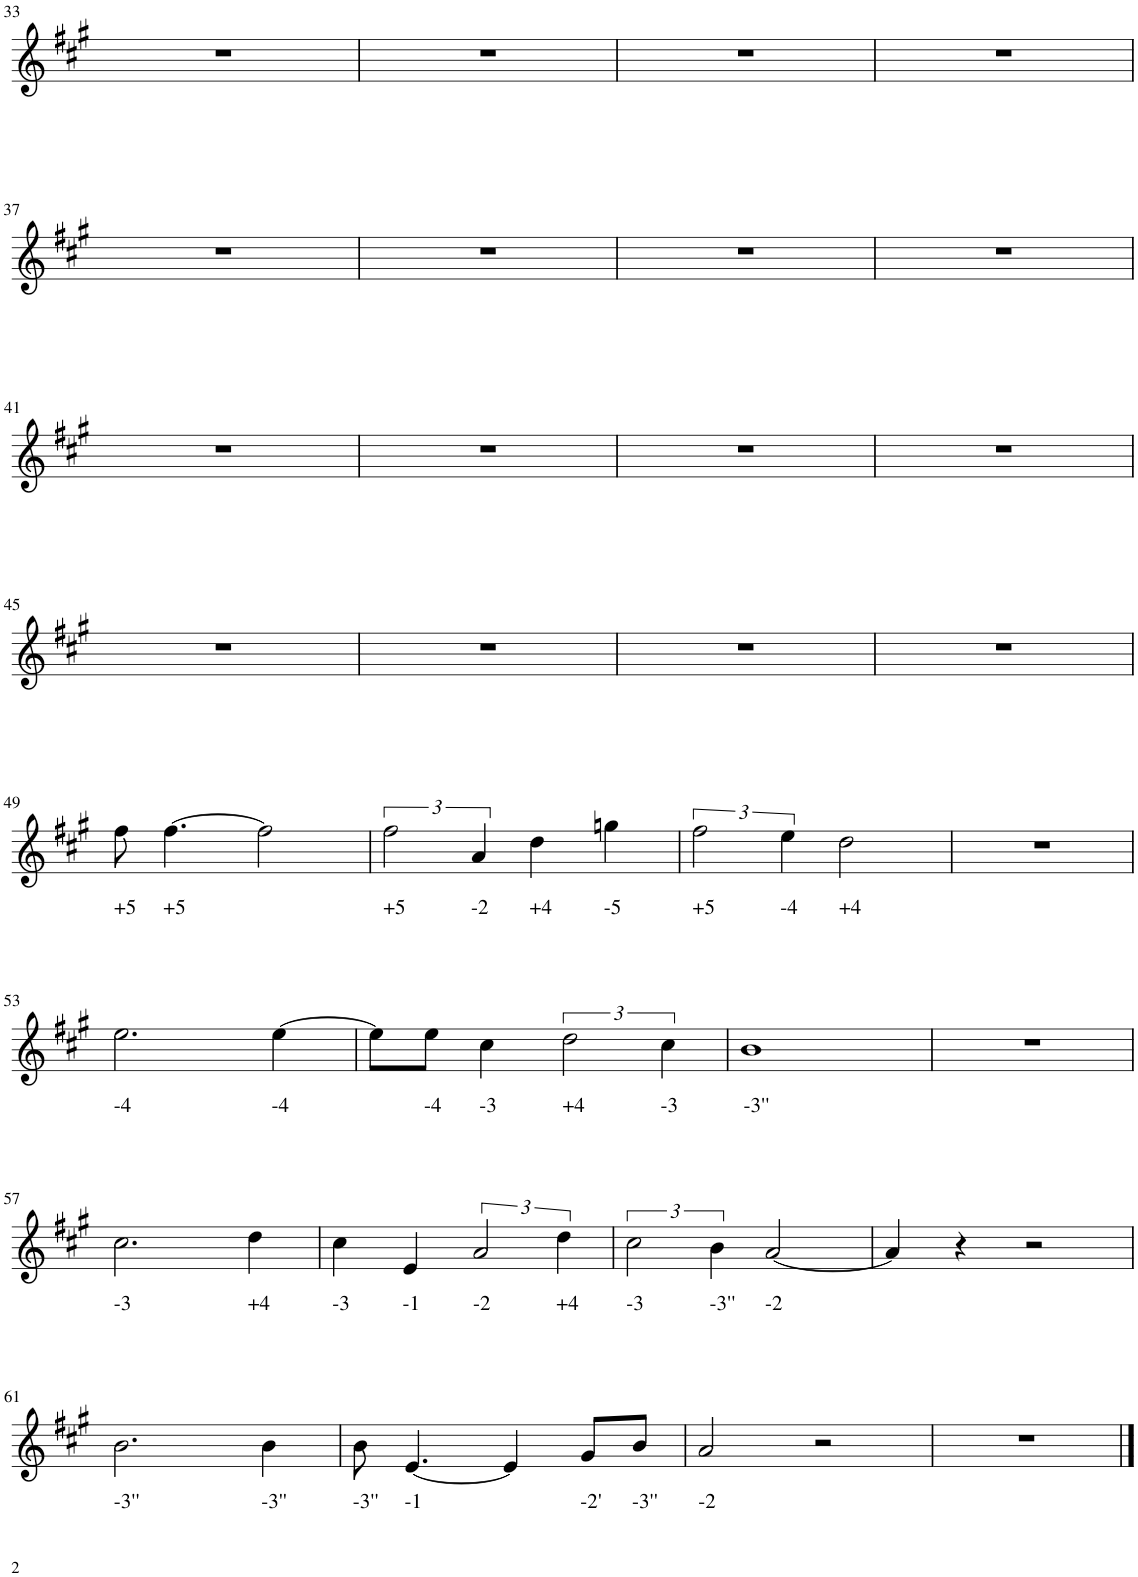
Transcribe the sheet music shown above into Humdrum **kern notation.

**kern
*part1
*staff1
*I"Melody
!!LO:PB:g=z
*clefG2
*k[f#c#g#]
*M4/4
=33
1r
=34
1r
=35
1r
=36
1r
!!LO:LB:g=z
=37
1r
=38
1r
=39
1r
=40
1r
!!LO:LB:g=z
=41
1r
=42
1r
=43
1r
=44
1r
!!LO:LB:g=z
=45
1r
=46
1r
=47
1r
=48
1r
!!LO:LB:g=z
=49
!LO:TX:b:t=+5
8ff#\
!LO:TX:b:t=+5
[4.ff#\
2ff#\]
=50
!LO:TX:b:t=+5
3ff#\
!LO:TX:b:t=-2
6a/
!LO:TX:b:t=+4
4dd\
!LO:TX:b:t=-5
4ggn\
=51
!LO:TX:b:t=+5
3ff#\
!LO:TX:b:t=-4
6ee\
!LO:TX:b:t=+4
2dd\
=52
1r
!!LO:LB:g=z
=53
!LO:TX:b:t=-4
2.ee\
!LO:TX:b:t=-4
[4ee\
=54
8ee\L]
!LO:TX:b:t=-4
8ee\J
!LO:TX:b:t=-3
4cc#\
!LO:TX:b:t=+4
3dd\
!LO:TX:b:t=-3
6cc#\
=55
!LO:TX:b:t=-3''
1b
=56
1r
!!LO:LB:g=z
=57
!LO:TX:b:t=-3
2.cc#\
!LO:TX:b:t=+4
4dd\
=58
!LO:TX:b:t=-3
4cc#\
!LO:TX:b:t=-1
4e/
!LO:TX:b:t=-2
3a/
!LO:TX:b:t=+4
6dd\
=59
!LO:TX:b:t=-3
3cc#\
!LO:TX:b:t=-3''
6b\
!LO:TX:b:t=-2
[2a/
=60
4a/]
4r
2r
!!LO:LB:g=z
=61
!LO:TX:b:t=-3''
2.b\
!LO:TX:b:t=-3''
4b\
=62
!LO:TX:b:t=-3''
8b\
!LO:TX:b:t=-1
[4.e/
4e/]
!LO:TX:b:t=-2'
8g#/L
!LO:TX:b:t=-3''
8b/J
=63
!LO:TX:b:t=-2
2a/
2r
=64
1r
==
*-
